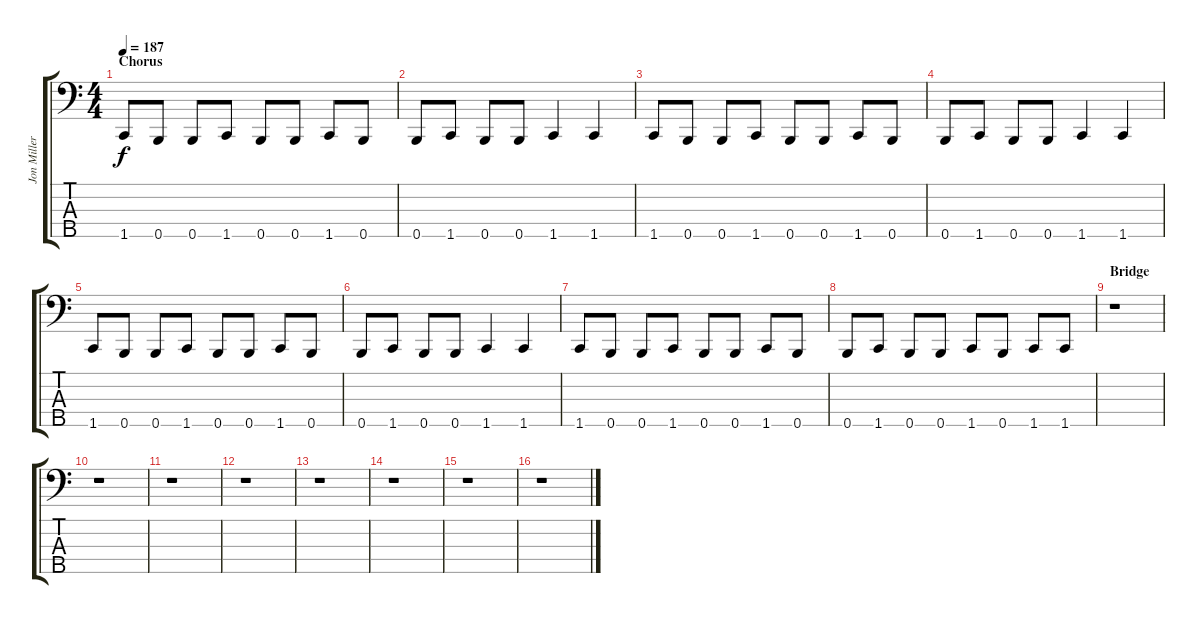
\track ("Jon Miller - Bass" "Jon Miller") {instrument electricbassfinger}
\staff {score tabs}
\tuning (G2 D2 A1 E1 B0) {hide}
\ts (4 4)
\section ("" "Chorus")
\tempo 187
\clef f4
\ks c
1.5.8{dy f} 0.5.8 0.5.8 1.5.8 0.5.8 0.5.8 1.5.8 0.5.8 |
0.5.8 1.5.8 0.5.8 0.5.8 1.5.4 1.5.4 |
1.5.8 0.5.8 0.5.8 1.5.8 0.5.8 0.5.8 1.5.8 0.5.8 |
0.5.8 1.5.8 0.5.8 0.5.8 1.5.4 1.5.4 |
1.5.8 0.5.8 0.5.8 1.5.8 0.5.8 0.5.8 1.5.8 0.5.8 |
0.5.8 1.5.8 0.5.8 0.5.8 1.5.4 1.5.4 |
1.5.8 0.5.8 0.5.8 1.5.8 0.5.8 0.5.8 1.5.8 0.5.8 |
0.5.8 1.5.8 0.5.8 0.5.8 1.5.8 0.5.8 1.5.8 1.5.8 |
\section ("" "Bridge")
r.1 |
r.1 |
r.1 |
r.1 |
r.1 |
r.1 |
r.1 |
r.1
